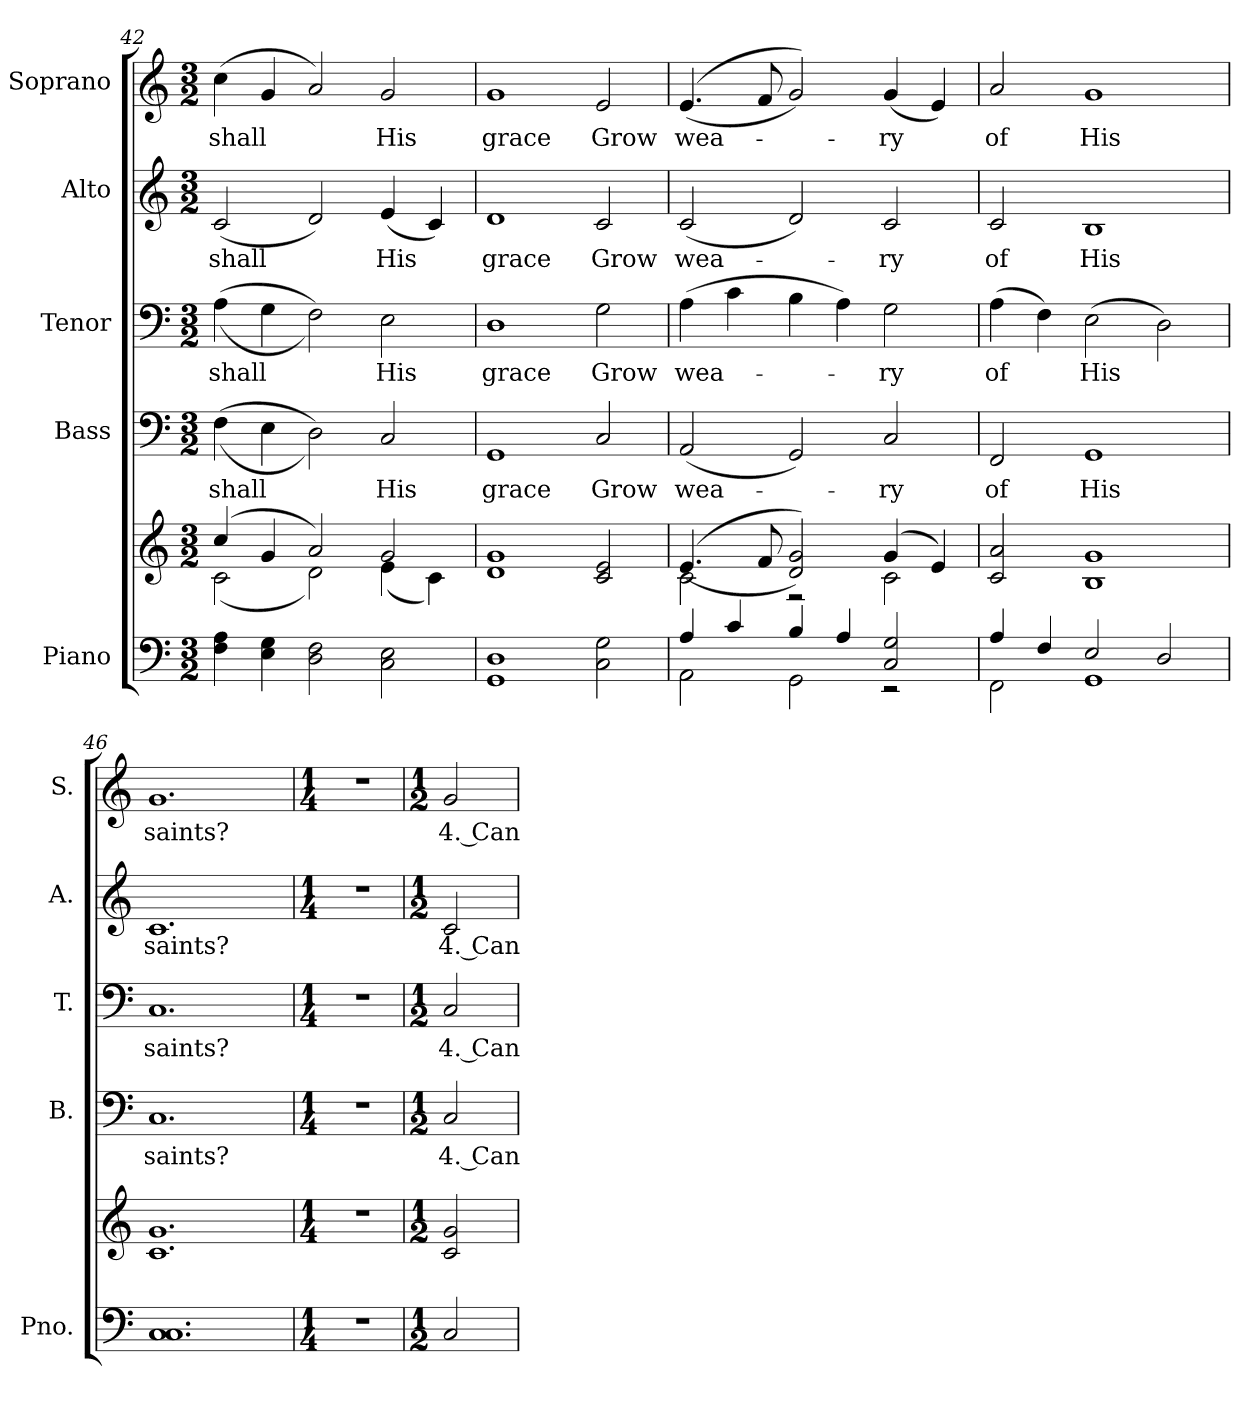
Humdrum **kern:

**kern	**kern	**kern	**text	**kern	**text	**kern	**text	**kern	**text
*part5	*part5	*part4	*part4	*part3	*part3	*part2	*part2	*part1	*part1
*staff6	*staff5	*staff4	*staff4	*staff3	*staff3	*staff2	*staff2	*staff1	*staff1
*I"Piano	*	*I"Bass	*	*I"Tenor	*	*I"Alto	*	*I"Soprano	*
*I'Pno.	*	*I'B.	*	*I'T.	*	*I'A.	*	*I'S.	*
*clefF4	*clefG2	*clefF4	*	*clefF4	*	*clefG2	*	*clefG2	*
*k[]	*k[]	*k[]	*	*k[]	*	*k[]	*	*k[]	*
*C:	*C:	*C:	*	*C:	*	*C:	*	*C:	*
*M3/2	*M3/2	*M3/2	*	*M3/2	*	*M3/2	*	*M3/2	*
=42	=42	=42	=42	=42	=42	=42	=42	=42	=42
*	*^	*	*	*	*	*	*	*	*
!	!	!	!	!LO:LY:b:color=#000000	!	!	!	!	!	!
!	!	!	!	!	!	!LO:LY:b:color=#000000	!	!	!	!
!	!	!	!	!	!	!	!	!LO:LY:b:color=#000000	!	!
!	!	!	!	!	!	!	!	!	!	!LO:LY:b:color=#000000
4Fi\ 4Ai	(4cci/	(2ci\	((4Fi\	shall	((4Ai\	shall	(2ci/	shall	(4cci\	shall
4Ei\ 4Gi	4gi/	.	4Ei\	.	4Gi\	.	.	.	4gi/	.
2Di\ 2Fi	2ai/)	2di\)	2Di\))	.	2Fi\))	.	2di/)	.	2ai/)	.
!	!	!	!	!LO:LY:b:color=#000000	!	!	!	!	!	!
!	!	!	!	!	!	!LO:LY:b:color=#000000	!	!	!	!
!	!	!	!	!	!	!	!	!LO:LY:b:color=#000000	!	!
!	!	!	!	!	!	!	!	!	!	!LO:LY:b:color=#000000
2Ci\ 2Ei	2gi/	(4ei\	2Ci/	His	2Ei\	His	(4ei/	His	2gi/	His
.	.	4ci\)	.	.	.	.	4ci/)	.	.	.
*	*v	*v	*	*	*	*	*	*	*	*
!!LO:PB:g=z
=43	=43	=43	=43	=43	=43	=43	=43	=43	=43
*	*^	*	*	*	*	*	*	*	*
!	!	!	!	!LO:LY:b:color=#000000	!	!	!	!	!	!
*	*v	*v	*	*	*	*	*	*	*	*
*	*^	*	*	*	*	*	*	*	*
!	!	!	!	!	!	!LO:LY:b:color=#000000	!	!	!	!
*	*v	*v	*	*	*	*	*	*	*	*
*	*^	*	*	*	*	*	*	*	*
!	!	!	!	!	!	!	!	!LO:LY:b:color=#000000	!	!
*	*v	*v	*	*	*	*	*	*	*	*
*	*^	*	*	*	*	*	*	*	*
!	!	!	!	!	!	!	!	!	!	!LO:LY:b:color=#000000
*	*v	*v	*	*	*	*	*	*	*	*
1GGi 1Di	1di 1gi	1GGi	grace	1Di	grace	1di	grace	1gi	grace
!	!	!	!LO:LY:b:color=#000000	!	!	!	!	!	!
!	!	!	!	!	!LO:LY:b:color=#000000	!	!	!	!
!	!	!	!	!	!	!	!LO:LY:b:color=#000000	!	!
!	!	!	!	!	!	!	!	!	!LO:LY:b:color=#000000
2Ci\ 2Gi	2ci/ 2ei	2Ci/	Grow	2Gi\	Grow	2ci/	Grow	2ei/	Grow
=44	=44	=44	=44	=44	=44	=44	=44	=44	=44
*^	*^	*	*	*	*	*	*	*	*
!	!	!	!	!	!LO:LY:b:color=#000000	!	!	!	!	!	!
!	!	!	!	!	!	!	!LO:LY:b:color=#000000	!	!	!	!
!	!	!	!	!	!	!	!	!	!LO:LY:b:color=#000000	!	!
!	!	!	!	!	!	!	!	!	!	!	!LO:LY:b:color=#000000
4Ai/	2AAi\	((4.ei/	2ci\	(2AAi/	wea-	(4Ai\	wea-	(2ci/	wea-	((4.ei/	wea-
4ci/	.	.	.	.	.	4ci\	.	.	.	.	.
.	.	8fi/	.	.	.	.	.	.	.	8fi/	.
4Bi/	2GGi\	2di/ 2gi))	2r	2GGi/)	.	4Bi\	.	2di/)	.	2gi/))	.
4Ai/	.	.	.	.	.	4Ai\)	.	.	.	.	.
!	!	!	!	!	!LO:LY:b:color=#000000	!	!	!	!	!	!
!	!	!	!	!	!	!	!LO:LY:b:color=#000000	!	!	!	!
!	!	!	!	!	!	!	!	!	!LO:LY:b:color=#000000	!	!
!	!	!	!	!	!	!	!	!	!	!	!LO:LY:b:color=#000000
2Ci/ 2Gi	2r	(4gi/	2ci\	2Ci/	-ry	2Gi\	-ry	2ci/	-ry	(4gi/	-ry
.	.	4ei/)	.	.	.	.	.	.	.	4ei/)	.
*	*	*v	*v	*	*	*	*	*	*	*	*
=45	=45	=45	=45	=45	=45	=45	=45	=45	=45	=45
!	!	!	!	!LO:LY:b:color=#000000	!	!	!	!	!	!
!	!	!	!	!	!	!LO:LY:b:color=#000000	!	!	!	!
!	!	!	!	!	!	!	!	!LO:LY:b:color=#000000	!	!
!	!	!	!	!	!	!	!	!	!	!LO:LY:b:color=#000000
4Ai/	2FFi\	2ci/ 2ai	2FFi/	of	(4Ai\	of	2ci/	of	2ai/	of
4Fi/	.	.	.	.	4Fi\)	.	.	.	.	.
!	!	!	!	!LO:LY:b:color=#000000	!	!	!	!	!	!
!	!	!	!	!	!	!LO:LY:b:color=#000000	!	!	!	!
!	!	!	!	!	!	!	!	!LO:LY:b:color=#000000	!	!
!	!	!	!	!	!	!	!	!	!	!LO:LY:b:color=#000000
2Ei/	1GGi	1Bi 1gi	1GGi	His	(2Ei\	His	1Bi	His	1gi	His
2Di/	.	.	.	.	2Di\)	.	.	.	.	.
*v	*v	*	*	*	*	*	*	*	*	*
!!LO:PB:g=z
=46	=46	=46	=46	=46	=46	=46	=46	=46	=46
!	!	!	!LO:LY:b:color=#000000	!	!	!	!	!	!
!	!	!	!	!	!LO:LY:b:color=#000000	!	!	!	!
!	!	!	!	!	!	!	!LO:LY:b:color=#000000	!	!
!	!	!	!	!	!	!	!	!	!LO:LY:b:color=#000000
1.Ci 1.Ci	1.ci 1.gi	1.Ci	saints?	1.Ci	saints?	1.ci	saints?	1.gi	saints?
=47	=47	=47	=47	=47	=47	=47	=47	=47	=47
*M1/4	*M1/4	*M1/4	*	*M1/4	*	*M1/4	*	*M1/4	*
!LO:N:vis=1	!LO:N:vis=1	!LO:N:vis=1	!	!LO:N:vis=1	!	!LO:N:vis=1	!	!LO:N:vis=1	!
4r	4r	4r	.	4r	.	4r	.	4r	.
=48	=48	=48	=48	=48	=48	=48	=48	=48	=48
*M1/2	*M1/2	*M1/2	*	*M1/2	*	*M1/2	*	*M1/2	*
!	!	!	!LO:LY:b:color=#000000	!	!	!	!	!	!
!	!	!	!	!	!LO:LY:b:color=#000000	!	!	!	!
!	!	!	!	!	!	!	!LO:LY:b:color=#000000	!	!
!	!	!	!	!	!	!	!	!	!LO:LY:b:color=#000000
2Ci/	2ci/ 2gi	2Ci/	4. Can	2Ci/	4. Can	2ci/	4. Can	2gi/	4. Can
=	=	=	=	=	=	=	=	=	=
*-	*-	*-	*-	*-	*-	*-	*-	*-	*-
